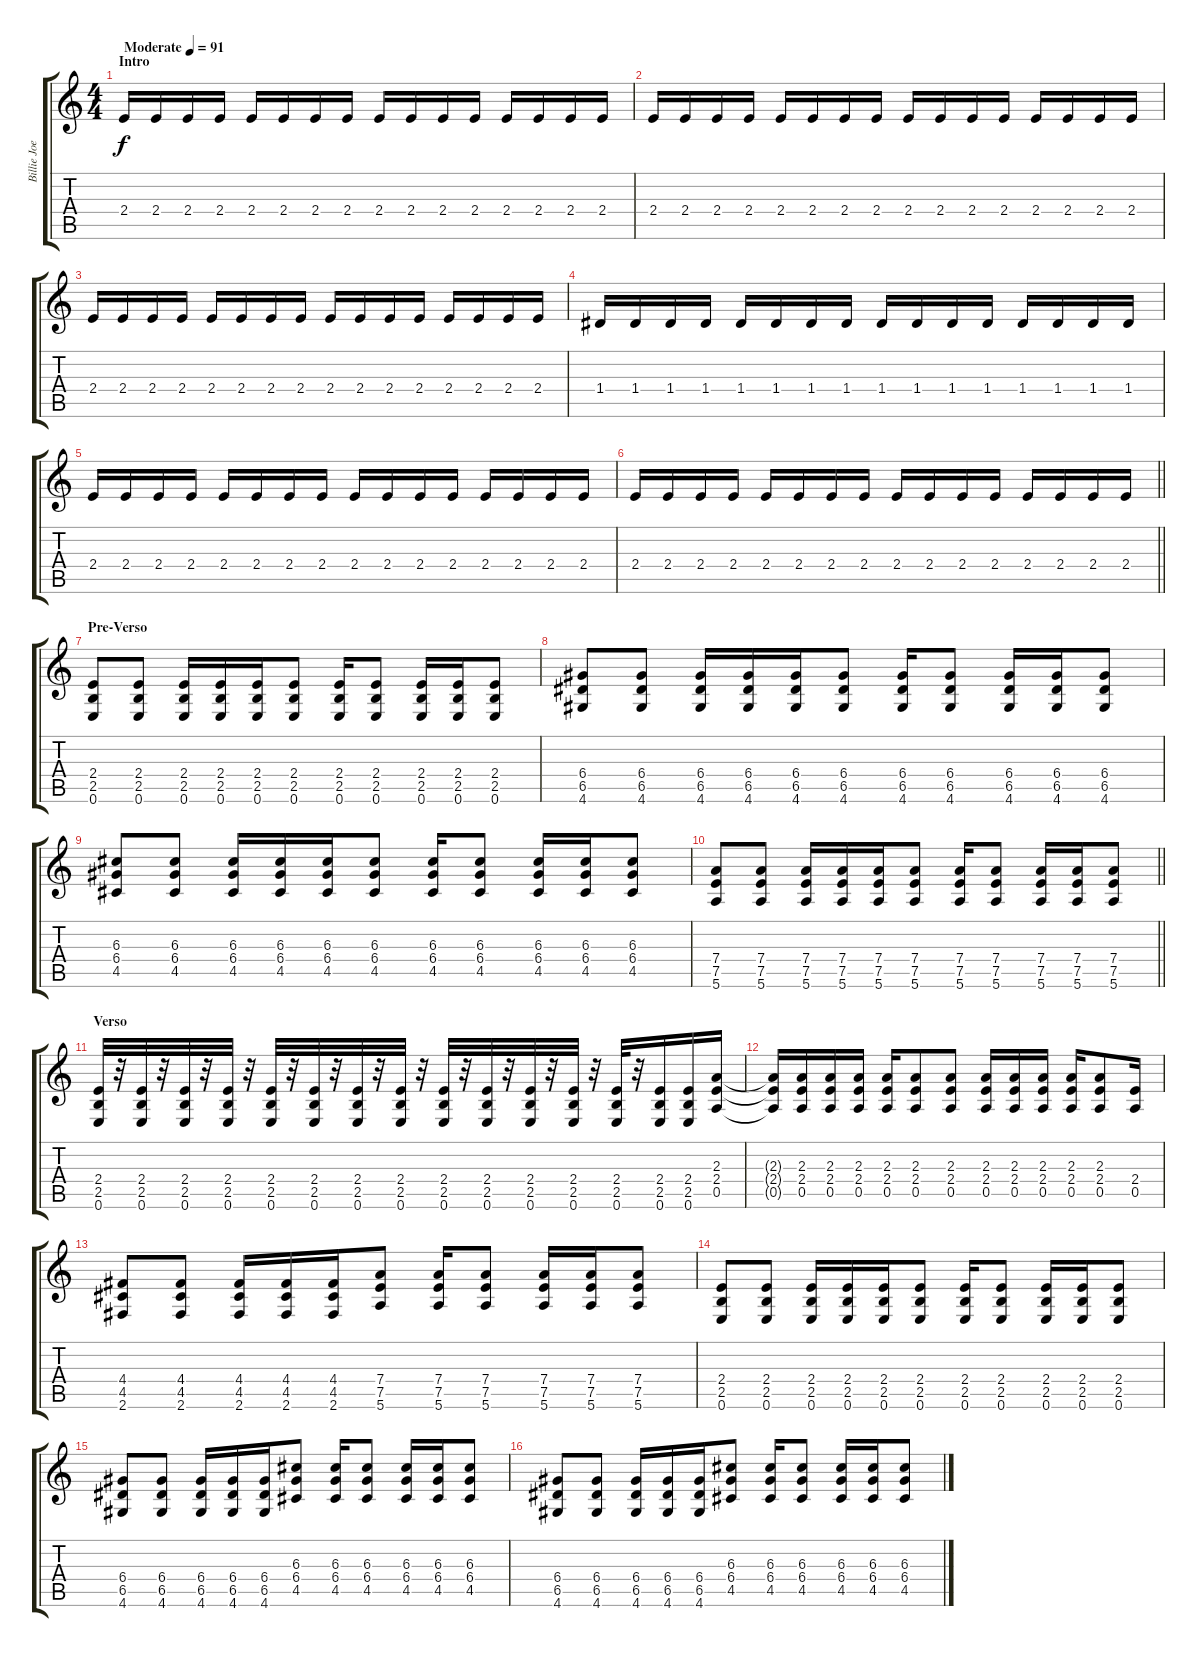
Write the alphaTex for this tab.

\track ("Billie Joe" "Billie Joe") {instrument electricguitarmuted}
\staff {score tabs}
\tuning (E4 B3 G3 D3 A2 E2) {hide}
\ts (4 4)
\section ("" "Intro")
\tempo (91 "Moderate")
\clef g2
\ks c
2.4.16{dy f instrument overdrivenguitar} 2.4.16 2.4.16 2.4.16 2.4.16 2.4.16 2.4.16 2.4.16 2.4.16 2.4.16 2.4.16 2.4.16 2.4.16 2.4.16 2.4.16 2.4.16 |
2.4.16 2.4.16 2.4.16 2.4.16 2.4.16 2.4.16 2.4.16 2.4.16 2.4.16 2.4.16 2.4.16 2.4.16 2.4.16 2.4.16 2.4.16 2.4.16 |
2.4.16 2.4.16 2.4.16 2.4.16 2.4.16 2.4.16 2.4.16 2.4.16 2.4.16 2.4.16 2.4.16 2.4.16 2.4.16 2.4.16 2.4.16 2.4.16 |
1.4.16 1.4.16 1.4.16 1.4.16 1.4.16 1.4.16 1.4.16 1.4.16 1.4.16 1.4.16 1.4.16 1.4.16 1.4.16 1.4.16 1.4.16 1.4.16 |
2.4.16 2.4.16 2.4.16 2.4.16 2.4.16 2.4.16 2.4.16 2.4.16 2.4.16 2.4.16 2.4.16 2.4.16 2.4.16 2.4.16 2.4.16 2.4.16 |
\barLineRight lightlight
2.4.16 2.4.16 2.4.16 2.4.16 2.4.16 2.4.16 2.4.16 2.4.16 2.4.16 2.4.16 2.4.16 2.4.16 2.4.16 2.4.16 2.4.16 2.4.16 |
\section ("" "Pre-Verso")
(2.4 2.5 0.6).8{instrument overdrivenguitar} (2.4 2.5 0.6).8 (2.4 2.5 0.6).16 (2.4 2.5 0.6).16 (2.4 2.5 0.6).16 (2.4 2.5 0.6).8 (2.4 2.5 0.6).16 (2.4 2.5 0.6).8 (2.4 2.5 0.6).16 (2.4 2.5 0.6).16 (2.4 2.5 0.6).8 |
(6.4 6.5 4.6).8 (6.4 6.5 4.6).8 (6.4 6.5 4.6).16 (6.4 6.5 4.6).16 (6.4 6.5 4.6).16 (6.4 6.5 4.6).8 (6.4 6.5 4.6).16 (6.4 6.5 4.6).8 (6.4 6.5 4.6).16 (6.4 6.5 4.6).16 (6.4 6.5 4.6).8 |
(6.3 6.4 4.5).8 (6.3 6.4 4.5).8 (6.3 6.4 4.5).16 (6.3 6.4 4.5).16 (6.3 6.4 4.5).16 (6.3 6.4 4.5).8 (6.3 6.4 4.5).16 (6.3 6.4 4.5).8 (6.3 6.4 4.5).16 (6.3 6.4 4.5).16 (6.3 6.4 4.5).8 |
\barLineRight lightlight
(7.4 7.5 5.6).8 (7.4 7.5 5.6).8 (7.4 7.5 5.6).16 (7.4 7.5 5.6).16 (7.4 7.5 5.6).16 (7.4 7.5 5.6).8 (7.4 7.5 5.6).16 (7.4 7.5 5.6).8 (7.4 7.5 5.6).16 (7.4 7.5 5.6).16 (7.4 7.5 5.6).8 |
\section ("" "Verso")
(2.4 2.5 0.6).32 r.32 (2.4 2.5 0.6).32 r.32 (2.4 2.5 0.6).32 r.32 (2.4 2.5 0.6).32 r.32 (2.4 2.5 0.6).32 r.32 (2.4 2.5 0.6).32 r.32 (2.4 2.5 0.6).32 r.32 (2.4 2.5 0.6).32 r.32 (2.4 2.5 0.6).32 r.32 (2.4 2.5 0.6).32 r.32 (2.4 2.5 0.6).32 r.32 (2.4 2.5 0.6).32 r.32 (2.4 2.5 0.6).32 r.32 (2.4 2.5 0.6).16 (2.4 2.5 0.6).16 (2.3 2.4 0.5).16 |
(2.3{t} 2.4{t} 0.5{t}).16 (2.3 2.4 0.5).16 (2.3 2.4 0.5).16 (2.3 2.4 0.5).16 (2.3 2.4 0.5).16 (2.3 2.4 0.5).8 (2.3 2.4 0.5).8 (2.3 2.4 0.5).16 (2.3 2.4 0.5).16 (2.3 2.4 0.5).16 (2.3 2.4 0.5).16 (2.3 2.4 0.5).8 (2.4 0.5).16 |
(4.4 4.5 2.6).8 (4.4 4.5 2.6).8 (4.4 4.5 2.6).16 (4.4 4.5 2.6).16 (4.4 4.5 2.6).16 (7.4 7.5 5.6).8 (7.4 7.5 5.6).16 (7.4 7.5 5.6).8 (7.4 7.5 5.6).16 (7.4 7.5 5.6).16 (7.4 7.5 5.6).8 |
(2.4 2.5 0.6).8 (2.4 2.5 0.6).8 (2.4 2.5 0.6).16 (2.4 2.5 0.6).16 (2.4 2.5 0.6).16 (2.4 2.5 0.6).8 (2.4 2.5 0.6).16 (2.4 2.5 0.6).8 (2.4 2.5 0.6).16 (2.4 2.5 0.6).16 (2.4 2.5 0.6).8 |
(6.4 6.5 4.6).8 (6.4 6.5 4.6).8 (6.4 6.5 4.6).16 (6.4 6.5 4.6).16 (6.4 6.5 4.6).16 (6.3 6.4 4.5).8 (6.3 6.4 4.5).16 (6.3 6.4 4.5).8 (6.3 6.4 4.5).16 (6.3 6.4 4.5).16 (6.3 6.4 4.5).8 |
(6.4 6.5 4.6).8 (6.4 6.5 4.6).8 (6.4 6.5 4.6).16 (6.4 6.5 4.6).16 (6.4 6.5 4.6).16 (6.3 6.4 4.5).8 (6.3 6.4 4.5).16 (6.3 6.4 4.5).8 (6.3 6.4 4.5).16 (6.3 6.4 4.5).16 (6.3 6.4 4.5).8
